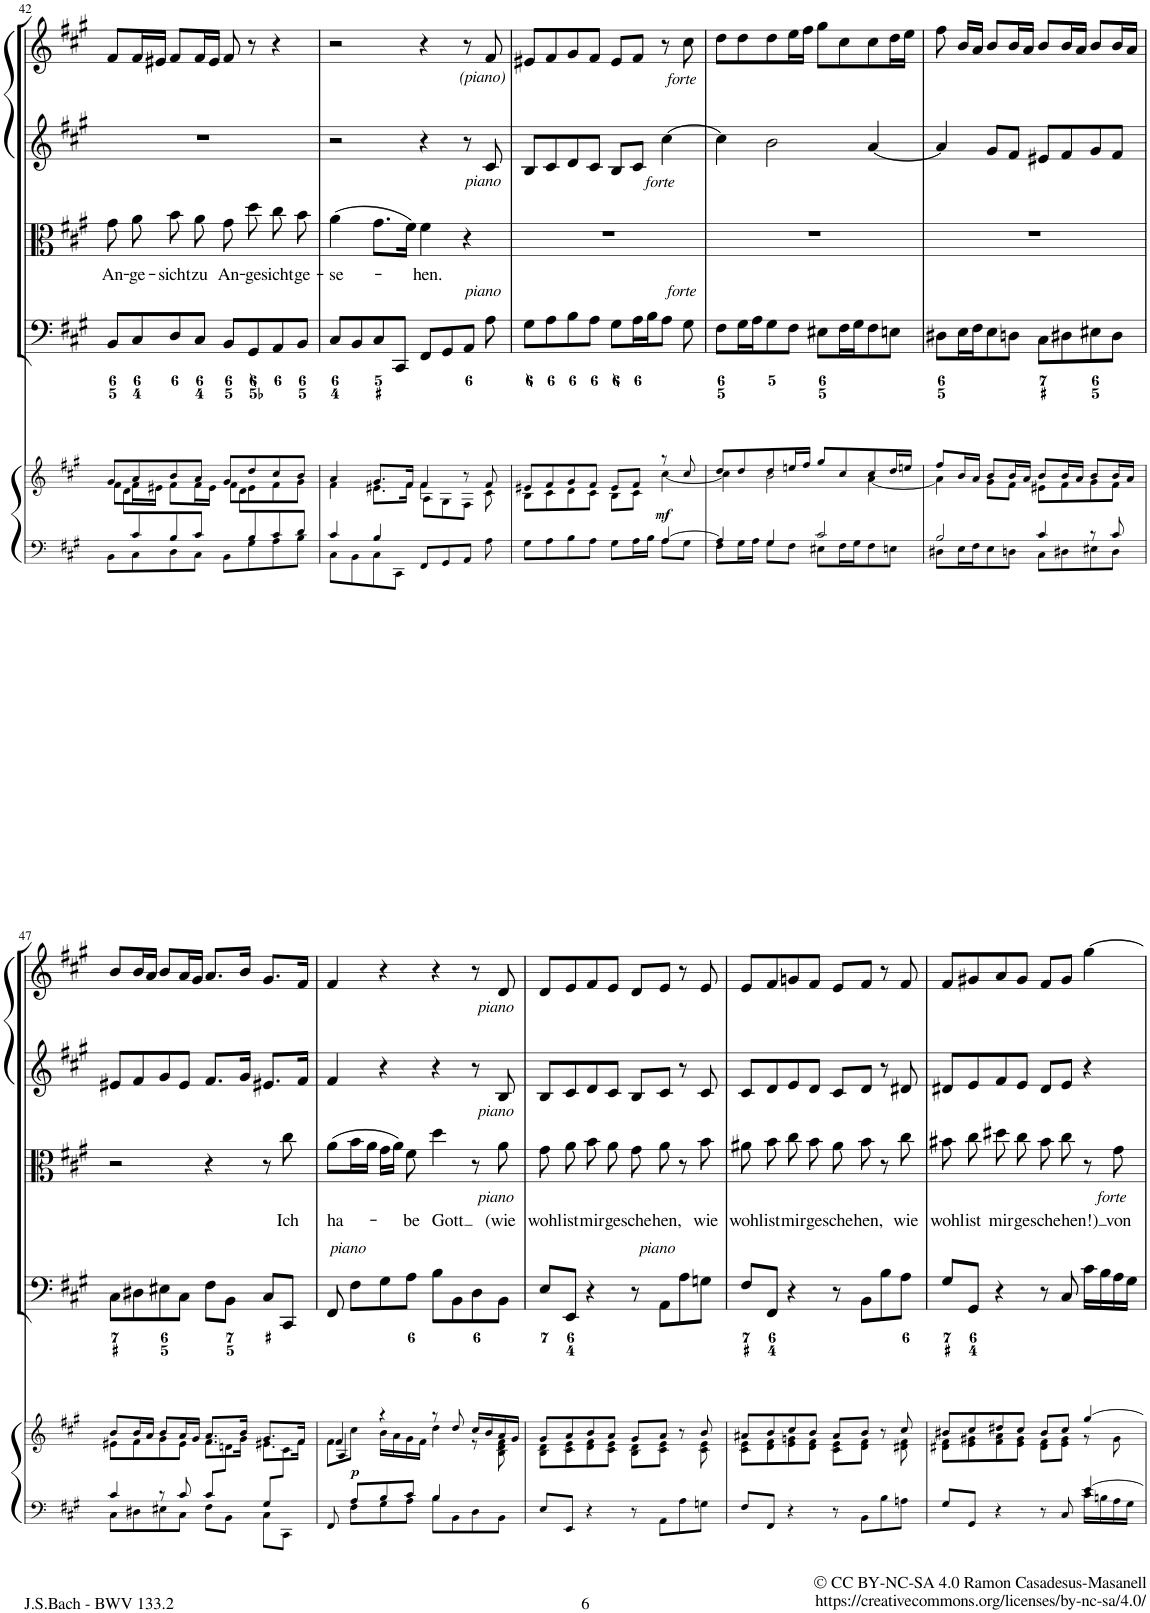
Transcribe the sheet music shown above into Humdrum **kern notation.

**kern	**kern	**dynam	**kern	**dynam	**kern	**text	**dynam	**kern	**dynam	**kern	**dynam
*part5	*part5	*part5	*part4	*part4	*part3	*part3	*part3	*part2	*part2	*part1	*part1
*staff6	*staff5	*staff5/6	*staff4	*staff4	*staff3	*staff3	*staff3	*staff2	*staff2	*staff1	*staff1
*I"Piano reduction	*	*	*I"Continuo	*	*I"Alto	*	*	*I"Oboe d'amore II	*	*I"Oboe d'amore I	*
*I'Pno	*	*	*	*	*	*	*	*I'Ob	*	*I'Ob	*
!!LO:PB:g=z
*clefF4	*clefG2	*	*clefF4	*	*clefC3	*	*	*clefG2	*	*clefG2	*
*k[f#c#g#]	*k[f#c#g#]	*	*k[f#c#g#]	*	*k[f#c#g#]	*	*	*k[f#c#g#]	*	*k[f#c#g#]	*
*M2/2	*M2/2	*	*M2/2	*	*M2/2	*	*	*M2/2	*	*M2/2	*
*met(c|)	*met(c|)	*	*met(c|)	*	*met(c|)	*	*	*met(c|)	*	*met(c|)	*
=42	=42	=42	=42	=42	=42	=42	=42	=42	=42	=42	=42
*^	*^	*	*	*	*	*	*	*	*	*	*
*	*	*	*^	*	*	*	*	*	*	*	*	*	*
!	!	!	!	!	!	!	!	!	!LO:LY:b	!	!	!	!	!
8ryy	8BB\L	8g#/L	8f#\L	8d\L	.	8BB/L	.	8g#\	An-	.	1r	.	8f#/L	.
!	!	!	!	!	!	!	!	!	!LO:LY:b	!	!	!	!	!
8c#/	8C#\	8a/	16f#\L	4.ryy	.	8C#/	.	8a\	-ge-	.	.	.	16f#/L	.
.	.	.	16e#X\JJ	.	.	.	.	.	.	.	.	.	16e#X/JJ	.
!	!	!	!	!	!	!	!	!	!LO:LY:b	!	!	!	!	!
8B/	8D\	8b/	8f#\L	.	.	8D/	.	8b\	-sicht	.	.	.	8f#/L	.
!	!	!	!	!	!	!	!	!	!LO:LY:b	!	!	!	!	!
8c#/J	8C#\J	8a/J	16f#\L	.	.	8C#/J	.	8a\	zu	.	.	.	16f#/L	.
.	.	.	16e#\JJ	.	.	.	.	.	.	.	.	.	16e#/JJ	.
!	!	!	!	!	!	!	!	!	!LO:LY:b	!	!	!	!	!
8ryy	8BB\L	8g#/L	8f#\L	8d\L	.	8BB/L	.	8g#\	An-	.	.	.	8f#/	.
!	!	!	!	!	!	!	!	!	!LO:LY:b	!	!	!	!	!
8B/	8G#\	8dd/	8e#\	4.ryy	.	8GG#/	.	8dd\	-ge-	.	.	.	8r	.
!	!	!	!	!	!	!	!	!	!LO:LY:b	!	!	!	!	!
8c#/	8A\	8cc#/	8f#\	.	.	8AA/	.	8cc#\	-sicht	.	.	.	4r	.
!	!	!	!	!	!	!	!	!	!LO:LY:b	!	!	!	!	!
8d/J	8B\J	8b/J	8g#\J	.	.	8BB/J	.	8b\	ge-	.	.	.	.	.
=43	=43	=43	=43	=43	=43	=43	=43	=43	=43	=43	=43	=43	=43	=43
!	!	!	!	!	!	!	!	!	!LO:LY:b	!	!	!	!	!
4c#/	8C#\L	4a/	4f#\	2ryy	.	8C#/L	.	(4a\	-se-	.	2r	.	2r	.
.	8BB\	.	.	.	.	8BB/	.	.	.	.	.	.	.	.
4B/	8C#\	8.g#/L	8.e#X\L	.	.	8C#/	.	8.g#\L	.	.	.	.	.	.
.	8CC#\J	.	.	.	.	8CC#/J	.	.	.	.	.	.	.	.
.	.	16f#/Jk	16f#\Jk	.	.	.	.	16f#\Jk)	.	.	.	.	.	.
!	!	!	!	!	!	!	!	!	!LO:LY:b	!	!	!	!	!
4.ryy	8FF#/L	4f#/	4f#\	8A\L	.	8FF#/L	.	4f#\	-hen.	.	4r	.	4r	.
.	8GG#/	.	.	8G#\	.	8GG#/	.	.	.	.	.	.	.	.
.	8AA/J	8r	8ryy	8F#\J	.	8AA/J	.	4r	.	.	8r	.	8r	.
!	!	!	!	!	!	!	!LO:DY:a	!	!	!	!	!LO:DY:b	!	!LO:DY:b
8ryy	8A\	8f#/	8c#\	8ryy	.	8A\	other-dynamics	.	.	.	8c#/	other-dynamics	8f#/	other-dynamics
*	*	*	*v	*v	*	*	*	*	*	*	*	*	*	*
=44	=44	=44	=44	=44	=44	=44	=44	=44	=44	=44	=44	=44	=44
2ryy	8G#\L	8e#X/L	8B\L	.	8G#\L	.	1r	.	.	8B/L	.	8e#X/L	.
.	8A\	8f#/	8c#\	.	8A\	.	.	.	.	8c#/	.	8f#/	.
.	8B\	8g#/	8d\	.	8B\	.	.	.	.	8d/	.	8g#/	.
.	8A\J	8f#/J	8c#\J	.	8A\J	.	.	.	.	8c#/J	.	8f#/J	.
4ryy	8G#\L	8e#/L	8B\L	.	8G#\L	.	.	.	.	8B/L	.	8e#/L	.
.	16A\L	8f#/J	8c#\J	.	16A\L	.	.	.	.	8c#/J	.	8f#/J	.
.	16B\JJ	.	.	.	16B\J	.	.	.	.	.	.	.	.
!	!	!	!	!LO:DY:b	!	!	!	!	!	!	!LO:DY:b	!	!
[4A/	8A\L	8r	[4cc#\	mf	8A\J	.	.	.	.	[4cc#\	other-dynamics	8r	.
!	!	!	!	!	!	!LO:DY:a	!	!	!	!	!	!	!LO:DY:b
.	8G#\J	8cc#/	.	.	8G#\	other-dynamics	.	.	.	.	.	8cc#\	other-dynamics
=45	=45	=45	=45	=45	=45	=45	=45	=45	=45	=45	=45	=45	=45
4A/]	8F#\L	8dd/L	4cc#\]	.	8F#\L	.	1r	.	.	4cc#\]	.	8dd\L	.
.	16G#\L	8dd/	.	.	16G#\L	.	.	.	.	.	.	8dd\	.
.	16A\JJ	.	.	.	16A\J	.	.	.	.	.	.	.	.
4G#/	8G#\L	8dd/	2b\	.	8G#\	.	.	.	.	2b\	.	8dd\	.
.	8F#\J	16een/L	.	.	8F#\J	.	.	.	.	.	.	16ee\L	.
.	.	16ff#/JJ	.	.	.	.	.	.	.	.	.	16ff#\JJ	.
2c#/	8E#X\L	8gg#/L	.	.	8E#X\L	.	.	.	.	.	.	8gg#\L	.
.	16F#\L	8cc#/	.	.	16F#\L	.	.	.	.	.	.	8cc#\	.
.	16G#\J	.	.	.	16G#\J	.	.	.	.	.	.	.	.
.	8F#\	8cc#/	[4a\	.	8F#\	.	.	.	.	[4a/	.	8cc#\	.
.	8En\J	16dd/L	.	.	8En\J	.	.	.	.	.	.	16dd\L	.
.	.	16een/JJ	.	.	.	.	.	.	.	.	.	16ee\JJ	.
=46	=46	=46	=46	=46	=46	=46	=46	=46	=46	=46	=46	=46	=46
2B/	8D#X\L	8ff#/L	4a\]	.	8D#X\L	.	1r	.	.	4a/]	.	8ff#\	.
.	16E\L	16b/L	.	.	16E\L	.	.	.	.	.	.	16b/LL	.
.	16F#\J	16a/JJ	.	.	16F#\J	.	.	.	.	.	.	16a/JJ	.
.	8E\	8b/L	8g#\L	.	8E\	.	.	.	.	8g#/L	.	8b/L	.
.	8Dn\J	16b/L	8f#\J	.	8Dn\J	.	.	.	.	8f#/J	.	16b/L	.
.	.	16a/JJ	.	.	.	.	.	.	.	.	.	16a/JJ	.
4c#/	8C#\L	8b/L	8e#X\L	.	8C#\L	.	.	.	.	8e#X/L	.	8b/L	.
.	8D#X\	16b/L	8f#\	.	8D#X\	.	.	.	.	8f#/	.	16b/L	.
.	.	16a/JJ	.	.	.	.	.	.	.	.	.	16a/JJ	.
8r	8E#X\	8b/L	8g#\	.	8E#X\	.	.	.	.	8g#/	.	8b/L	.
8c#/	8D#\J	16b/L	8f#\J	.	8D#\J	.	.	.	.	8f#/J	.	16b/L	.
.	.	16a/JJ	.	.	.	.	.	.	.	.	.	16a/JJ	.
!!LO:LB:g=z
=47	=47	=47	=47	=47	=47	=47	=47	=47	=47	=47	=47	=47	=47
*	*	*	*^	*	*	*	*	*	*	*	*	*	*
4c#/	8C#\L	8b/L	8e#X\L	8ryy	.	8C#\L	.	2r	.	.	8e#X/L	.	8b/L	.
*	*	*	*v	*v	*	*	*	*	*	*	*	*	*	*
.	8D#X\	16b/L	8f#\	.	8D#X\	.	.	.	.	8f#/	.	16b/L	.
.	.	16a/JJ	.	.	.	.	.	.	.	.	.	16a/JJ	.
8r	8E#X\	8b/L	8g#\	.	8E#X\	.	.	.	.	8g#/	.	8b/L	.
8c#/	8C#\J	16a/L	8e#\J	.	8C#\J	.	.	.	.	8e#/J	.	16a/L	.
.	.	16g#/JJ	.	.	.	.	.	.	.	.	.	16g#/JJ	.
8c#/L	8F#\L	8.a/L	8.f#\L	.	8F#\L	.	4r	.	.	8.f#/L	.	8.a/L	.
*	*	*	*^	*	*	*	*	*	*	*	*	*	*
8ryy	8BB\J	.	.	8dn\J	.	8BB\J	.	.	.	.	.	.	.	.
.	.	16b/Jk	16g#\Jk	.	.	.	.	.	.	.	16g#/Jk	.	16b/Jk	.
8G#/L	8C#\L	8.g#/L	8.e#X\L	8ryy	.	8C#/L	.	8r	.	.	8.e#X/L	.	8.g#/L	.
!	!	!	!	!	!	!	!	!	!LO:LY:b	!	!	!	!	!
8ryy	8CC#\J	.	.	8c#\J	.	8CC#/J	.	8cc#\	Ich	.	.	.	.	.
.	.	16f#/Jk	16f#\Jk	.	.	.	.	.	.	.	16f#/Jk	.	16f#/Jk	.
=48	=48	=48	=48	=48	=48	=48	=48	=48	=48	=48	=48	=48	=48	=48
!	!	!	!	!	!	!	!	!	!LO:LY:b	!	!	!	!	!
8ryy	8FF#/	4f#/	8f#\L	8A/	.	8FF#/	.	(8a\L	ha-	.	4f#/	.	4f#/	.
!	!	!	!	!	!LO:DY:b	!	!LO:DY:a	!	!	!	!	!	!	!
8A/L	8F#\L	.	8cc#\J	2..ryy	p	8F#\L	other-dynamics	16b\L	.	.	.	.	.	.
.	.	.	.	.	.	.	.	16a\JJ	.	.	.	.	.	.
8B/	8G#\	4r	16b\LL	.	.	8G#\	.	16g#\LL	.	.	4r	.	4r	.
.	.	.	16a\	.	.	.	.	16a\JJ)	.	.	.	.	.	.
!	!	!	!	!	!	!	!	!	!LO:LY:b	!	!	!	!	!
8c#/J	8A\J	.	16g#\	.	.	8A\J	.	8f#\	-be	.	.	.	.	.
.	.	.	16f#\JJ	.	.	.	.	.	.	.	.	.	.	.
!	!	!	!	!	!	!	!	!	!LO:LY:b	!	!	!	!	!
4B/	8B\L	8r	4dd\	.	.	8B\L	.	4dd\	Gott	.	4r	.	4r	.
.	8BB\	8dd/	.	.	.	8BB\	.	.	.	.	.	.	.	.
4ryy	8D\	16cc#/LL	8r	.	.	8D\	.	8r	.	.	8r	.	8r	.
.	.	16b/	.	.	.	.	.	.	.	.	.	.	.	.
!	!	!	!	!	!	!	!	!	!LO:LY:b	!LO:DY:b	!	!LO:DY:b	!	!LO:DY:b
.	8BB\J	16a/	8B\ 8d\ 8f#\	.	.	8BB\J	.	8a\	(wie	other-dynamics	8B/	other-dynamics	8d/	other-dynamics
.	.	16g#/JJ	.	.	.	.	.	.	.	.	.	.	.	.
*v	*v	*	*	*	*	*	*	*	*	*	*	*	*	*
*	*	*v	*v	*	*	*	*	*	*	*	*	*	*
=49	=49	=49	=49	=49	=49	=49	=49	=49	=49	=49	=49	=49
!	!	!	!	!	!	!	!LO:LY:b	!	!	!	!	!
8E/L	8g#/L	8B\ 8d\L	.	8E/L	.	8g#\	wohl	.	8B/L	.	8d/L	.
!	!	!	!	!	!	!	!LO:LY:b	!	!	!	!	!
8EE/J	8a/	8c#\ 8e\	.	8EE/J	.	8a\	ist	.	8c#/	.	8e/	.
!	!	!	!	!	!	!	!LO:LY:b	!	!	!	!	!
4r	8b/	8d\ 8f#\	.	4r	.	8b\	mir	.	8d/	.	8f#/	.
!	!	!	!	!	!	!	!LO:LY:b	!	!	!	!	!
.	8a/J	8c#\ 8e\J	.	.	.	8a\	ge-	.	8c#/J	.	8e/J	.
!	!	!	!	!	!	!	!LO:LY:b	!	!	!	!	!
8r	8g#/L	8B\ 8d\L	.	8r	.	8g#\	-sche-	.	8B/L	.	8d/L	.
!	!	!	!	!	!LO:DY:a	!	!LO:LY:b	!	!	!	!	!
8AA\L	8a/J	8c#\ 8e\J	.	8AA\L	other-dynamics	8a\	-hen,	.	8c#/J	.	8e/J	.
8A\	8r	8ryy	.	8A\	.	8r	.	.	8r	.	8r	.
!	!	!	!	!	!	!	!LO:LY:b	!	!	!	!	!
8Gn\J	8b/	8c#\ 8e\	.	8Gn\J	.	8b\	wie	.	8c#/	.	8e/	.
=50	=50	=50	=50	=50	=50	=50	=50	=50	=50	=50	=50	=50
!	!	!	!	!	!	!	!LO:LY:b	!	!	!	!	!
8F#/L	8a#X/L	8c#\ 8e\L	.	8F#/L	.	8a#X\	wohl	.	8c#/L	.	8e/L	.
!	!	!	!	!	!	!	!LO:LY:b	!	!	!	!	!
8FF#/J	8b/	8d\ 8f#\	.	8FF#/J	.	8b\	ist	.	8d/	.	8f#/	.
!	!	!	!	!	!	!	!LO:LY:b	!	!	!	!	!
4r	8cc#/	8e\ 8gn\	.	4r	.	8cc#\	mir	.	8e/	.	8gn/	.
!	!	!	!	!	!	!	!LO:LY:b	!	!	!	!	!
.	8b/J	8d\ 8f#\J	.	.	.	8b\	ge-	.	8d/J	.	8f#/J	.
!	!	!	!	!	!	!	!LO:LY:b	!	!	!	!	!
8r	8a#/L	8c#\ 8e\L	.	8r	.	8a#\	-sche-	.	8c#/L	.	8e/L	.
!	!	!	!	!	!	!	!LO:LY:b	!	!	!	!	!
8BB\L	8b/J	8d\ 8f#\J	.	8BB\L	.	8b\	-hen,	.	8d/J	.	8f#/J	.
8B\	8r	8ryy	.	8B\	.	8r	.	.	8r	.	8r	.
!	!	!	!	!	!	!	!LO:LY:b	!	!	!	!	!
8An\J	8cc#/	8d#X\ 8f#\	.	8A\J	.	8cc#\	wie	.	8d#X/	.	8f#/	.
=51	=51	=51	=51	=51	=51	=51	=51	=51	=51	=51	=51	=51
*^	*	*	*	*	*	*	*	*	*	*	*	*
!	!	!	!	!	!	!	!	!LO:LY:b	!	!	!	!	!
8G#/L	2.ryy	8b#X/L	8d#X\ 8f#\L	.	8G#/L	.	8b#X\	wohl	.	8d#X/L	.	8f#/L	.
!	!	!	!	!	!	!	!	!LO:LY:b	!	!	!	!	!
8GG#/J	.	8cc#/	8e\ 8g#X\	.	8GG#/J	.	8cc#\	ist	.	8e/	.	8g#X/	.
!	!	!	!	!	!	!	!	!LO:LY:b	!	!	!	!	!
4r	.	8dd#X/	8f#\ 8a\	.	4r	.	8dd#X\	mir	.	8f#/	.	8a/	.
!	!	!	!	!	!	!	!	!LO:LY:b	!	!	!	!	!
.	.	8cc#/J	8e\ 8g#\J	.	.	.	8cc#\	ge-	.	8e/J	.	8g#/J	.
!	!	!	!	!	!	!	!	!LO:LY:b	!	!	!	!	!
8r	.	8b#/L	8d#\ 8f#\L	.	8r	.	8b#\	-sche-	.	8d#/L	.	8f#/L	.
!	!	!	!	!	!	!	!	!LO:LY:b	!	!	!	!	!
8C#/	.	8cc#/J	8e\ 8g#\J	.	8C#/	.	8cc#\	-hen!)	.	8e/J	.	8g#/J	.
[4e/	16c#\LL	[4gg#/	8r	.	16c#\LL	.	8r	.	.	4r	.	[4gg#\	.
.	16Bn\	.	.	.	16B\	.	.	.	.	.	.	.	.
!	!	!	!	!	!	!	!	!LO:LY:b	!LO:DY:b	!	!	!	!
.	16A\	.	8g#\	.	16A\	.	8g#\	von	other-dynamics	.	.	.	.
.	16G#\JJ	.	.	.	16G#\JJ	.	.	.	.	.	.	.	.
*v	*v	*	*	*	*	*	*	*	*	*	*	*	*
*	*v	*v	*	*	*	*	*	*	*	*	*	*
=	=	=	=	=	=	=	=	=	=	=	=
*-	*-	*-	*-	*-	*-	*-	*-	*-	*-	*-	*-
